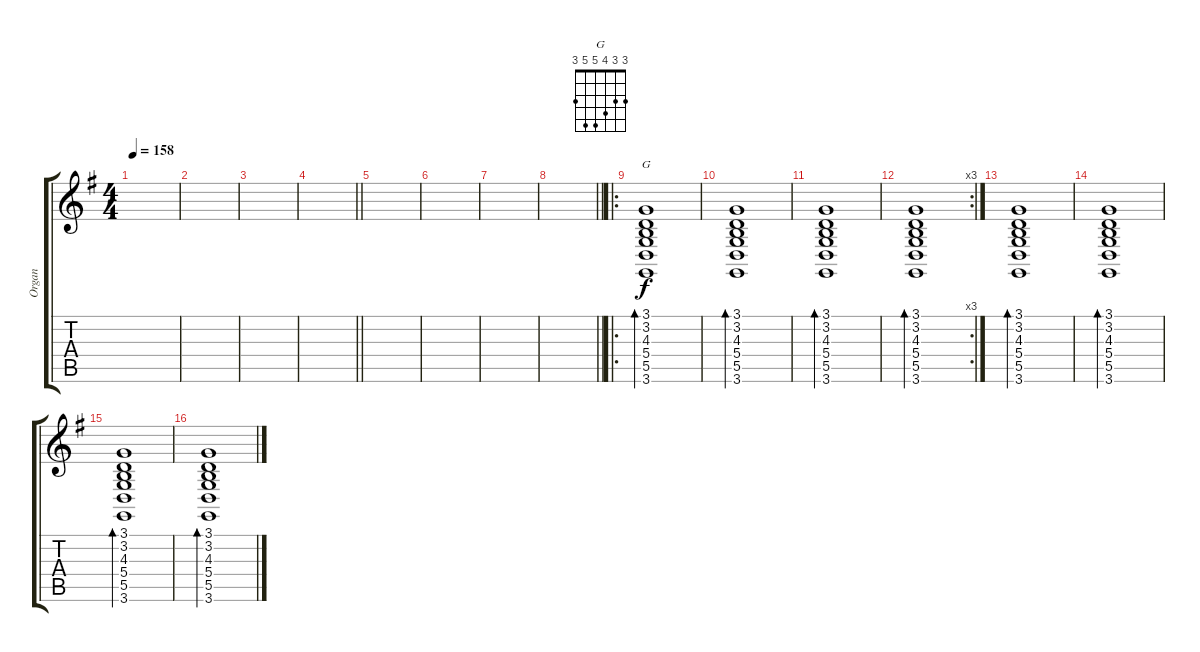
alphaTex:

\track ("Organ" "Organ") {instrument rockorgan}
\staff {score tabs}
\tuning (E4 B3 G3 D3 A2 E2) {hide}
\chord ("G" 3 3 4 5 5 3) {barre 0}
\ts (4 4)
\tempo 158
\clef g2
\ks g
|
|
|
\barLineRight lightlight
|
|
|
|
\barLineRight lightlight
|
\ro
(3.1 3.2 4.3 5.4 5.5 3.6).1{bd 60 ch "G"} |
(3.1 3.2 4.3 5.4 5.5 3.6).1{bd 60} |
(3.1 3.2 4.3 5.4 5.5 3.6).1{bd 60} |
\rc 3
(3.1 3.2 4.3 5.4 5.5 3.6).1{bd 60} |
(3.1 3.2 4.3 5.4 5.5 3.6).1{bd 60} |
(3.1 3.2 4.3 5.4 5.5 3.6).1{bd 60} |
(3.1 3.2 4.3 5.4 5.5 3.6).1{bd 60} |
(3.1 3.2 4.3 5.4 5.5 3.6).1{bd 60}
